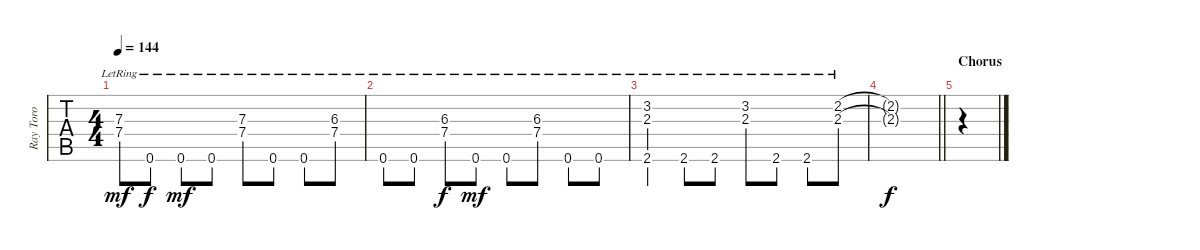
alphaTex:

\track ("Ray Toro" "Ray Toro") {instrument electricguitarclean}
\staff {tabs}
\tuning (E4 B3 G3 D3 A2 E2) {hide}
\ts (4 4)
\tempo 144
\clef g2
\ks c
(7.3{lr} 7.4).8{dy mf} 0.6{lr}.8{dy f} 0.6{lr}.8{dy mf} 0.6{lr}.8 (7.3{lr} 7.4).8 0.6{lr}.8 0.6{lr}.8 (6.3{lr} 7.4).8 |
0.6{lr}.8 0.6{lr}.8 (6.3{lr} 7.4).8{dy f} 0.6{lr}.8{dy mf} 0.6{lr}.8 (6.3{lr} 7.4).8 0.6{lr}.8 0.6{lr}.8 |
(3.2{lr} 2.3{lr} 2.6{lr}).4 2.6{lr}.8 2.6{lr}.8 (3.2{lr} 2.3{lr}).8 2.6{lr}.8 2.6{lr}.8 (2.2{lr} 2.3{lr}).8 |
\barLineRight lightlight
(2.2{t} 2.3{t}).1{dy f} |
\section ("" "Chorus")
